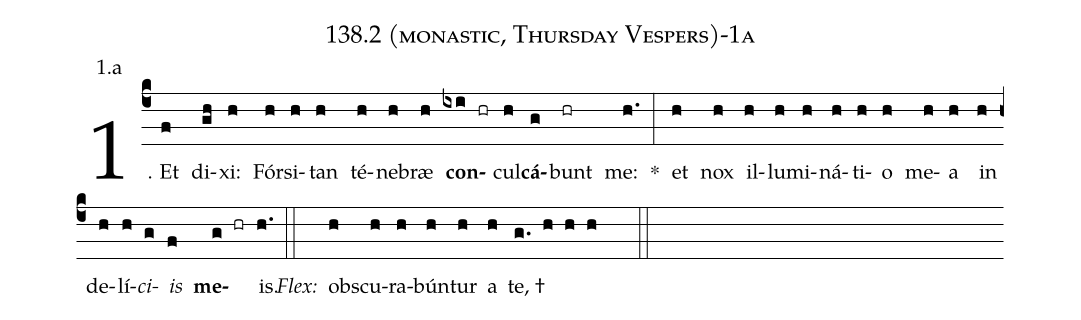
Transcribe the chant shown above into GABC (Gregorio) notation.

name: 138.2 (monastic, Thursday Vespers)-1a;
annotation: 1.a;
%%
(c4)1. Et(f) di(gh)xi:(h) Fór(h)si(h)tan(h) té(h)ne(h)bræ(h) <b>con</b>(ixi hr)cul(h)<b>cá</b>(g)bunt(hr) me:(h.) *(:) et(h) nox(h) il(h)lu(h)mi(h)ná(h)ti(h)o(h) me(h)a(h) in(h) de(h)lí(h)<i>ci</i>(g)<i>is</i>(f) <b>me</b>(g hr)is.(h.) (::)
<i>Flex:</i>()  obs(h)cu(h)ra(h)bún(h)tur(h) a(h) te, †(g. h h h  ::)
